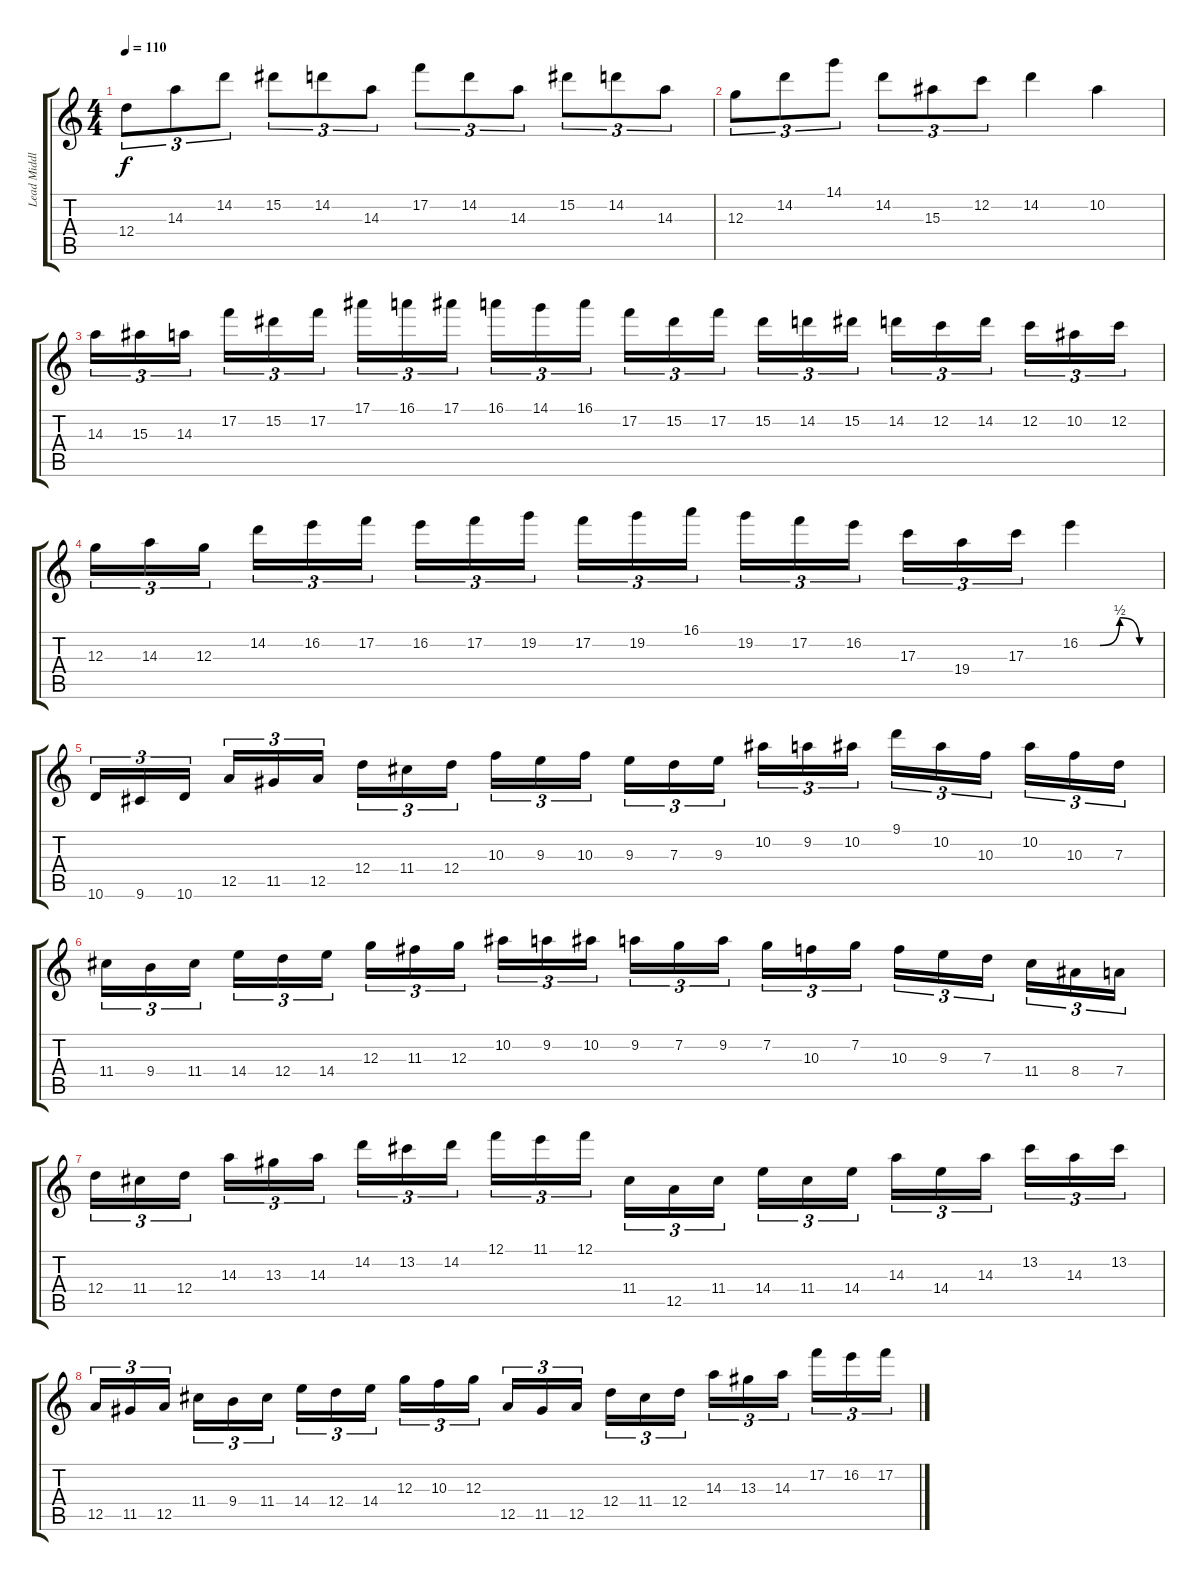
\track ("Lead Middle" "Lead Middl") {instrument overdrivenguitar}
\staff {score tabs}
\tuning (F4 C4 G3 D3 A2 E2) {hide}
\ts (4 4)
\tempo 110
\clef g2
\ks c
12.4.8{tu (3 2) dy f} 14.3.8{tu (3 2)} 14.2.8{tu (3 2)} 15.2.8{tu (3 2)} 14.2.8{tu (3 2)} 14.3.8{tu (3 2)} 17.2.8{tu (3 2)} 14.2.8{tu (3 2)} 14.3.8{tu (3 2)} 15.2.8{tu (3 2)} 14.2.8{tu (3 2)} 14.3.8{tu (3 2)} |
12.3.8{tu (3 2)} 14.2.8{tu (3 2)} 14.1.8{tu (3 2)} 14.2.8{tu (3 2)} 15.3.8{tu (3 2)} 12.2.8{tu (3 2)} 14.2.4 10.2.4 |
14.3.16{tu (3 2)} 15.3.16{tu (3 2)} 14.3.16{tu (3 2) beam splitsecondary} 17.2.16{tu (3 2)} 15.2.16{tu (3 2)} 17.2.16{tu (3 2)} 17.1.16{tu (3 2)} 16.1.16{tu (3 2)} 17.1.16{tu (3 2) beam splitsecondary} 16.1.16{tu (3 2)} 14.1.16{tu (3 2)} 16.1.16{tu (3 2)} 17.2.16{tu (3 2)} 15.2.16{tu (3 2)} 17.2.16{tu (3 2) beam splitsecondary} 15.2.16{tu (3 2)} 14.2.16{tu (3 2)} 15.2.16{tu (3 2)} 14.2.16{tu (3 2)} 12.2.16{tu (3 2)} 14.2.16{tu (3 2) beam splitsecondary} 12.2.16{tu (3 2)} 10.2.16{tu (3 2)} 12.2.16{tu (3 2)} |
12.3.16{tu (3 2)} 14.3.16{tu (3 2)} 12.3.16{tu (3 2) beam splitsecondary} 14.2.16{tu (3 2)} 16.2.16{tu (3 2)} 17.2.16{tu (3 2)} 16.2.16{tu (3 2)} 17.2.16{tu (3 2)} 19.2.16{tu (3 2) beam splitsecondary} 17.2.16{tu (3 2)} 19.2.16{tu (3 2)} 16.1.16{tu (3 2)} 19.2.16{tu (3 2)} 17.2.16{tu (3 2)} 16.2.16{tu (3 2) beam splitsecondary} 17.3.16{tu (3 2)} 19.4.16{tu (3 2)} 17.3.16{tu (3 2)} 16.2{be (custom 0 0 15 0 30 2 45 0 60 0)}.4 |
10.6.16{tu (3 2)} 9.6.16{tu (3 2)} 10.6.16{tu (3 2) beam splitsecondary} 12.5.16{tu (3 2)} 11.5.16{tu (3 2)} 12.5.16{tu (3 2)} 12.4.16{tu (3 2)} 11.4.16{tu (3 2)} 12.4.16{tu (3 2) beam splitsecondary} 10.3.16{tu (3 2)} 9.3.16{tu (3 2)} 10.3.16{tu (3 2)} 9.3.16{tu (3 2)} 7.3.16{tu (3 2)} 9.3.16{tu (3 2) beam splitsecondary} 10.2.16{tu (3 2)} 9.2.16{tu (3 2)} 10.2.16{tu (3 2)} 9.1.16{tu (3 2)} 10.2.16{tu (3 2)} 10.3.16{tu (3 2) beam splitsecondary} 10.2.16{tu (3 2)} 10.3.16{tu (3 2)} 7.3.16{tu (3 2)} |
11.4.16{tu (3 2)} 9.4.16{tu (3 2)} 11.4.16{tu (3 2) beam splitsecondary} 14.4.16{tu (3 2)} 12.4.16{tu (3 2)} 14.4.16{tu (3 2)} 12.3.16{tu (3 2)} 11.3.16{tu (3 2)} 12.3.16{tu (3 2) beam splitsecondary} 10.2.16{tu (3 2)} 9.2.16{tu (3 2)} 10.2.16{tu (3 2)} 9.2.16{tu (3 2)} 7.2.16{tu (3 2)} 9.2.16{tu (3 2) beam splitsecondary} 7.2.16{tu (3 2)} 10.3.16{tu (3 2)} 7.2.16{tu (3 2)} 10.3.16{tu (3 2)} 9.3.16{tu (3 2)} 7.3.16{tu (3 2) beam splitsecondary} 11.4.16{tu (3 2)} 8.4.16{tu (3 2)} 7.4.16{tu (3 2)} |
12.4.16{tu (3 2)} 11.4.16{tu (3 2)} 12.4.16{tu (3 2) beam splitsecondary} 14.3.16{tu (3 2)} 13.3.16{tu (3 2)} 14.3.16{tu (3 2)} 14.2.16{tu (3 2)} 13.2.16{tu (3 2)} 14.2.16{tu (3 2) beam splitsecondary} 12.1.16{tu (3 2)} 11.1.16{tu (3 2)} 12.1.16{tu (3 2)} 11.4.16{tu (3 2)} 12.5.16{tu (3 2)} 11.4.16{tu (3 2) beam splitsecondary} 14.4.16{tu (3 2)} 11.4.16{tu (3 2)} 14.4.16{tu (3 2)} 14.3.16{tu (3 2)} 14.4.16{tu (3 2)} 14.3.16{tu (3 2) beam splitsecondary} 13.2.16{tu (3 2)} 14.3.16{tu (3 2)} 13.2.16{tu (3 2)} |
12.5.16{tu (3 2)} 11.5.16{tu (3 2)} 12.5.16{tu (3 2) beam splitsecondary} 11.4.16{tu (3 2)} 9.4.16{tu (3 2)} 11.4.16{tu (3 2)} 14.4.16{tu (3 2)} 12.4.16{tu (3 2)} 14.4.16{tu (3 2) beam splitsecondary} 12.3.16{tu (3 2)} 10.3.16{tu (3 2)} 12.3.16{tu (3 2)} 12.5.16{tu (3 2)} 11.5.16{tu (3 2)} 12.5.16{tu (3 2) beam splitsecondary} 12.4.16{tu (3 2)} 11.4.16{tu (3 2)} 12.4.16{tu (3 2)} 14.3.16{tu (3 2)} 13.3.16{tu (3 2)} 14.3.16{tu (3 2) beam splitsecondary} 17.2.16{tu (3 2)} 16.2.16{tu (3 2)} 17.2.16{tu (3 2)}
